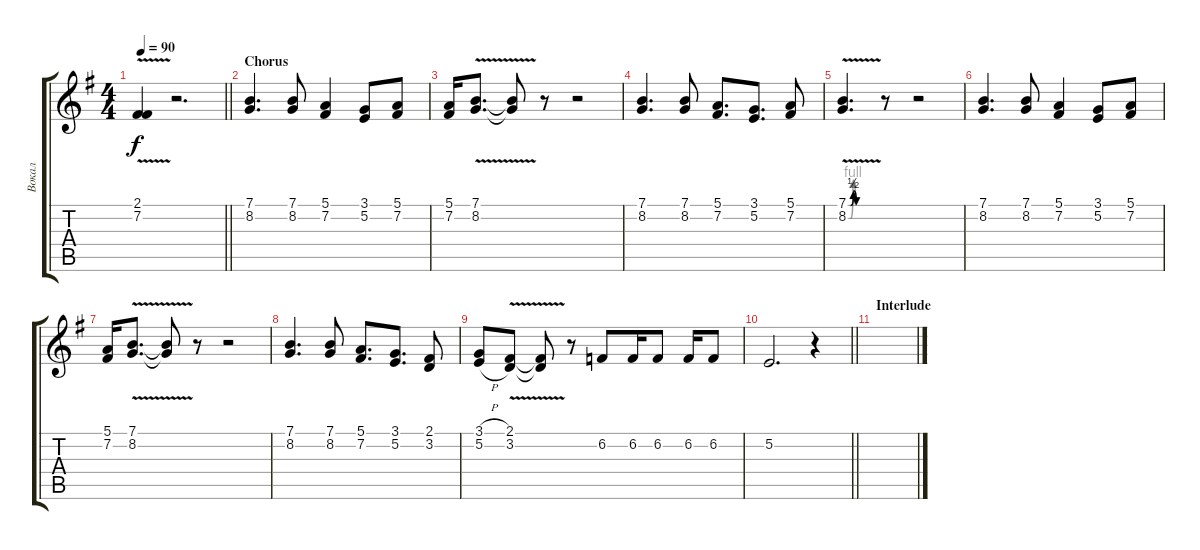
\track ("Вокал" "Вокал") {instrument trumpet}
\staff {score tabs}
\tuning (E4 B3 G3 D3 A2 E2) {hide}
\ts (4 4)
\tempo 90
\clef g2
\barLineRight lightlight
\ks eminor
(2.1{v t} 7.2{v t}).4{dy f} r.2{d} |
\section ("" "Chorus")
(7.1 8.2).4{d} (7.1 8.2).8 (5.1 7.2).4 (3.1 5.2).8 (5.1 7.2).8 |
(5.1 7.2).16 (7.1{v} 8.2).8{d} (7.1{t} 8.2{t}).8 r.8 r.2 |
(7.1 8.2).4{d} (7.1 8.2).8 (5.1 7.2).8{d} (3.1 5.2).8{d} (5.1 7.2).8 |
(7.1{be (custom 0 0 5 0 11 2 17 0 60 0) v} 8.2{be (custom 0 0 5 0 10 4 15 0 60 0) v}).4{d} r.8 r.2 |
(7.1 8.2).4{d} (7.1 8.2).8 (5.1 7.2).4 (3.1 5.2).8 (5.1 7.2).8 |
(5.1 7.2).16 (7.1{v} 8.2).8{d} (7.1{t} 8.2{t}).8 r.8 r.2 |
(7.1 8.2).4{d} (7.1 8.2).8 (5.1 7.2).8{d} (3.1 5.2).8{d} (2.1 3.2).8 |
(3.1{h} 5.2{h}).8 (2.1{v} 3.2).8 (2.1{t} 3.2{t}).8 r.8 6.2.8 6.2.16 6.2.8 6.2.16 6.2.8 |
\barLineRight lightlight
5.2.2{d} r.4 |
\section ("" "Interlude")
